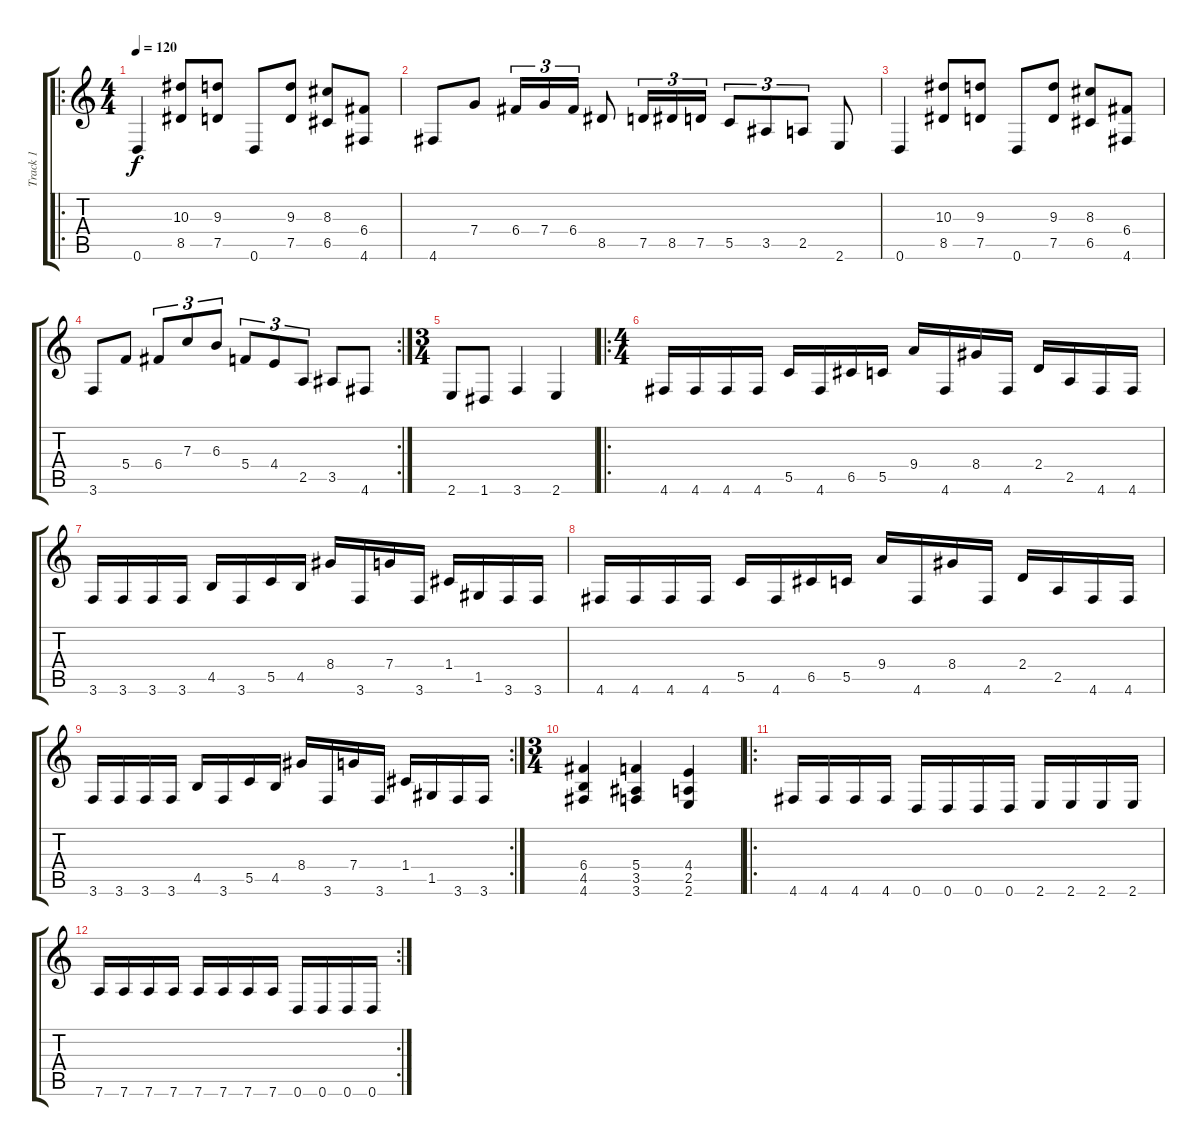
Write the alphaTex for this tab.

\track ("Track 1" "Track 1") {instrument distortionguitar}
\staff {score tabs}
\tuning (D4 A3 F3 C3 G2 D2) {hide}
\ro
\ts (4 4)
\tempo 120
\clef g2
\ks c
0.6.4{dy f instrument distortionguitar} (10.3 8.5).8 (9.3 7.5).8 0.6.8 (9.3 7.5).8 (8.3 6.5).8 (6.4 4.6).8 |
4.6.8 7.4.8 6.4.16{tu (3 2)} 7.4.16{tu (3 2)} 6.4.16{tu (3 2)} 8.5.8 7.5.16{tu (3 2)} 8.5.16{tu (3 2)} 7.5.16{tu (3 2)} 5.5.8{tu (3 2)} 3.5.8{tu (3 2)} 2.5.8{tu (3 2)} 2.6.8 |
0.6.4 (10.3 8.5).8 (9.3 7.5).8 0.6.8 (9.3 7.5).8 (8.3 6.5).8 (6.4 4.6).8 |
\rc 2
3.6.8 5.4.8 6.4.8{tu (3 2)} 7.3.8{tu (3 2)} 6.3.8{tu (3 2)} 5.4.8{tu (3 2)} 4.4.8{tu (3 2)} 2.5.8{tu (3 2)} 3.5.8 4.6.8 |
\ts (3 4)
2.6.8 1.6.8 3.6.4 2.6.4 |
\ro
\ts (4 4)
4.6.16 4.6.16 4.6.16 4.6.16 5.5.16 4.6.16 6.5.16 5.5.16 9.4.16 4.6.16 8.4.16 4.6.16 2.4.16 2.5.16 4.6.16 4.6.16 |
3.6.16 3.6.16 3.6.16 3.6.16 4.5.16 3.6.16 5.5.16 4.5.16 8.4.16 3.6.16 7.4.16 3.6.16 1.4.16 1.5.16 3.6.16 3.6.16 |
4.6.16 4.6.16 4.6.16 4.6.16 5.5.16 4.6.16 6.5.16 5.5.16 9.4.16 4.6.16 8.4.16 4.6.16 2.4.16 2.5.16 4.6.16 4.6.16 |
\rc 2
3.6.16 3.6.16 3.6.16 3.6.16 4.5.16 3.6.16 5.5.16 4.5.16 8.4.16 3.6.16 7.4.16 3.6.16 1.4.16 1.5.16 3.6.16 3.6.16 |
\ts (3 4)
(6.4 4.5 4.6).4 (5.4 3.5 3.6).4 (4.4 2.5 2.6).4 |
\ro
4.6.16 4.6.16 4.6.16 4.6.16 0.6.16 0.6.16 0.6.16 0.6.16 2.6.16 2.6.16 2.6.16 2.6.16 |
\rc 2
7.6.16 7.6.16 7.6.16 7.6.16 7.6.16 7.6.16 7.6.16 7.6.16 0.6.16 0.6.16 0.6.16 0.6.16
